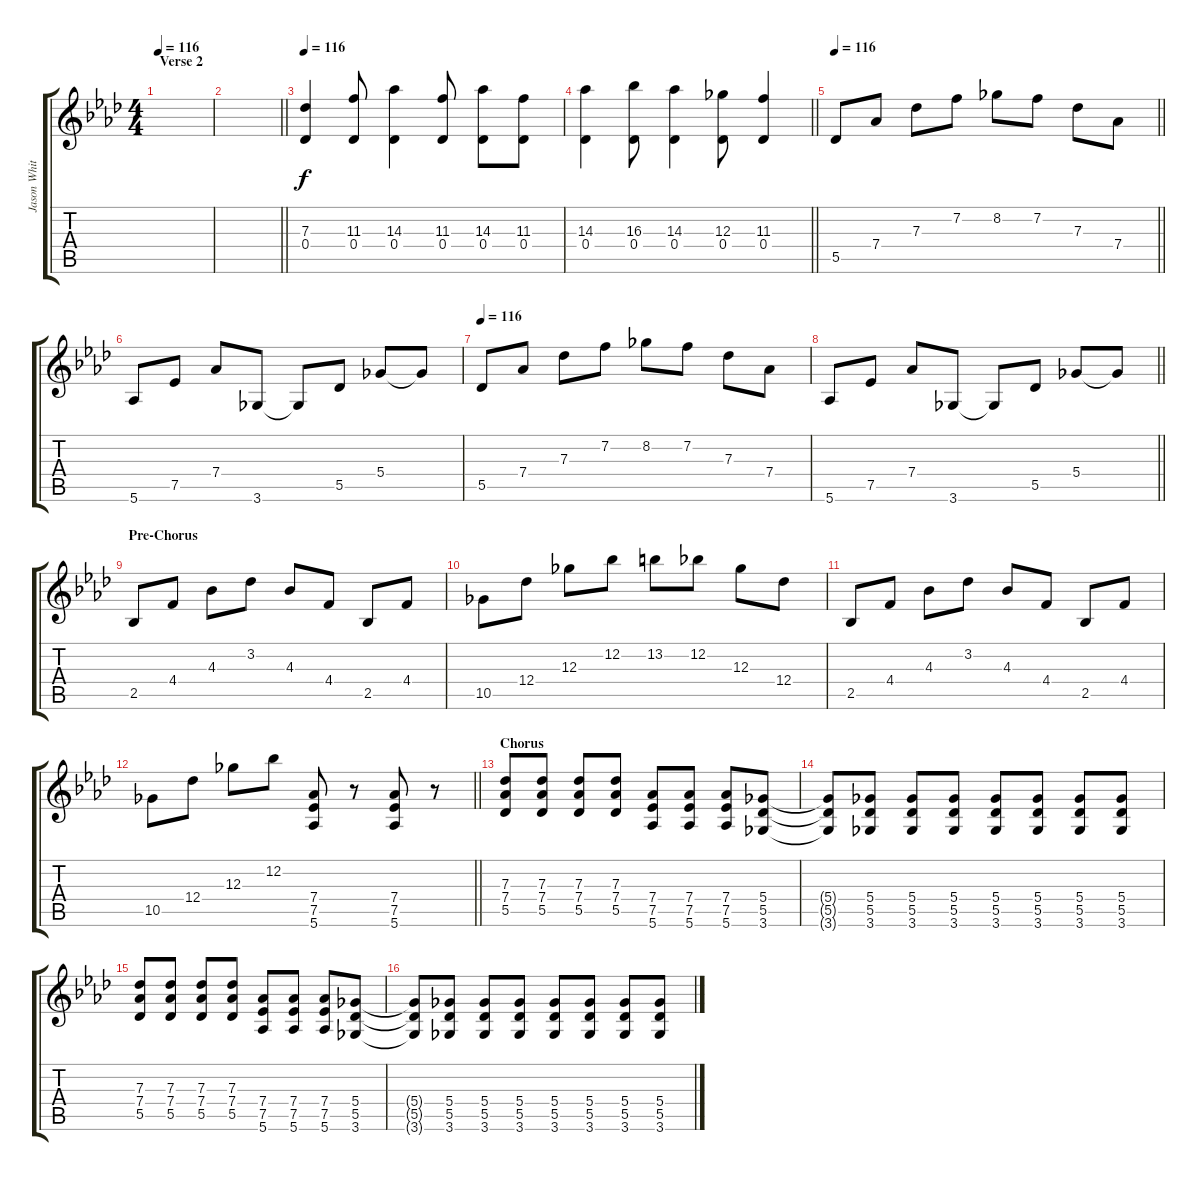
\track ("Jason White (Lead Guitar)" "Jason Whit") {instrument distortionguitar}
\staff {score tabs}
\tuning (Eb4 Bb3 Gb3 Db3 Ab2 Eb2) {hide}
\ts (4 4)
\section ("" "Verse 2")
\tempo 116
\clef g2
\ks ab
|
\barLineRight lightlight
|
\tempo 116
(7.3 0.4).4 (11.3 0.4).8 (14.3 0.4).4 (11.3 0.4).8 (14.3 0.4).8 (11.3 0.4).8 |
\barLineRight lightlight
(14.3 0.4).4 (16.3 0.4).8 (14.3 0.4).4 (12.3 0.4).8 (11.3 0.4).4 |
\tempo 116
\barLineRight lightlight
5.5.8 7.4.8 7.3.8 7.2.8 8.2.8 7.2.8 7.3.8 7.4.8 |
5.6.8 7.5.8 7.4.8 3.6.8 3.6{t}.8 5.5.8 5.4.8 5.4{t}.8 |
\tempo 116
5.5.8 7.4.8 7.3.8 7.2.8 8.2.8 7.2.8 7.3.8 7.4.8 |
\barLineRight lightlight
5.6.8 7.5.8 7.4.8 3.6.8 3.6{t}.8 5.5.8 5.4.8 5.4{t}.8 |
\section ("" "Pre-Chorus")
2.5.8 4.4.8 4.3.8 3.2.8 4.3.8 4.4.8 2.5.8 4.4.8 |
10.5.8 12.4.8 12.3.8 12.2.8 13.2.8 12.2.8 12.3.8 12.4.8 |
2.5.8 4.4.8 4.3.8 3.2.8 4.3.8 4.4.8 2.5.8 4.4.8 |
\barLineRight lightlight
10.5.8 12.4.8 12.3.8 12.2.8 (7.4 7.5 5.6).8 r.8 (7.4 7.5 5.6).8 r.8 |
\section ("" "Chorus")
(7.3 7.4 5.5).8 (7.3 7.4 5.5).8 (7.3 7.4 5.5).8 (7.3 7.4 5.5).8 (7.4 7.5 5.6).8 (7.4 7.5 5.6).8 (7.4 7.5 5.6).8 (5.4 5.5 3.6).8 |
(5.4{t} 5.5{t} 3.6{t}).8 (5.4 5.5 3.6).8 (5.4 5.5 3.6).8 (5.4 5.5 3.6).8 (5.4 5.5 3.6).8 (5.4 5.5 3.6).8 (5.4 5.5 3.6).8 (5.4 5.5 3.6).8 |
(7.3 7.4 5.5).8 (7.3 7.4 5.5).8 (7.3 7.4 5.5).8 (7.3 7.4 5.5).8 (7.4 7.5 5.6).8 (7.4 7.5 5.6).8 (7.4 7.5 5.6).8 (5.4 5.5 3.6).8 |
(5.4{t} 5.5{t} 3.6{t}).8 (5.4 5.5 3.6).8 (5.4 5.5 3.6).8 (5.4 5.5 3.6).8 (5.4 5.5 3.6).8 (5.4 5.5 3.6).8 (5.4 5.5 3.6).8 (5.4 5.5 3.6).8
